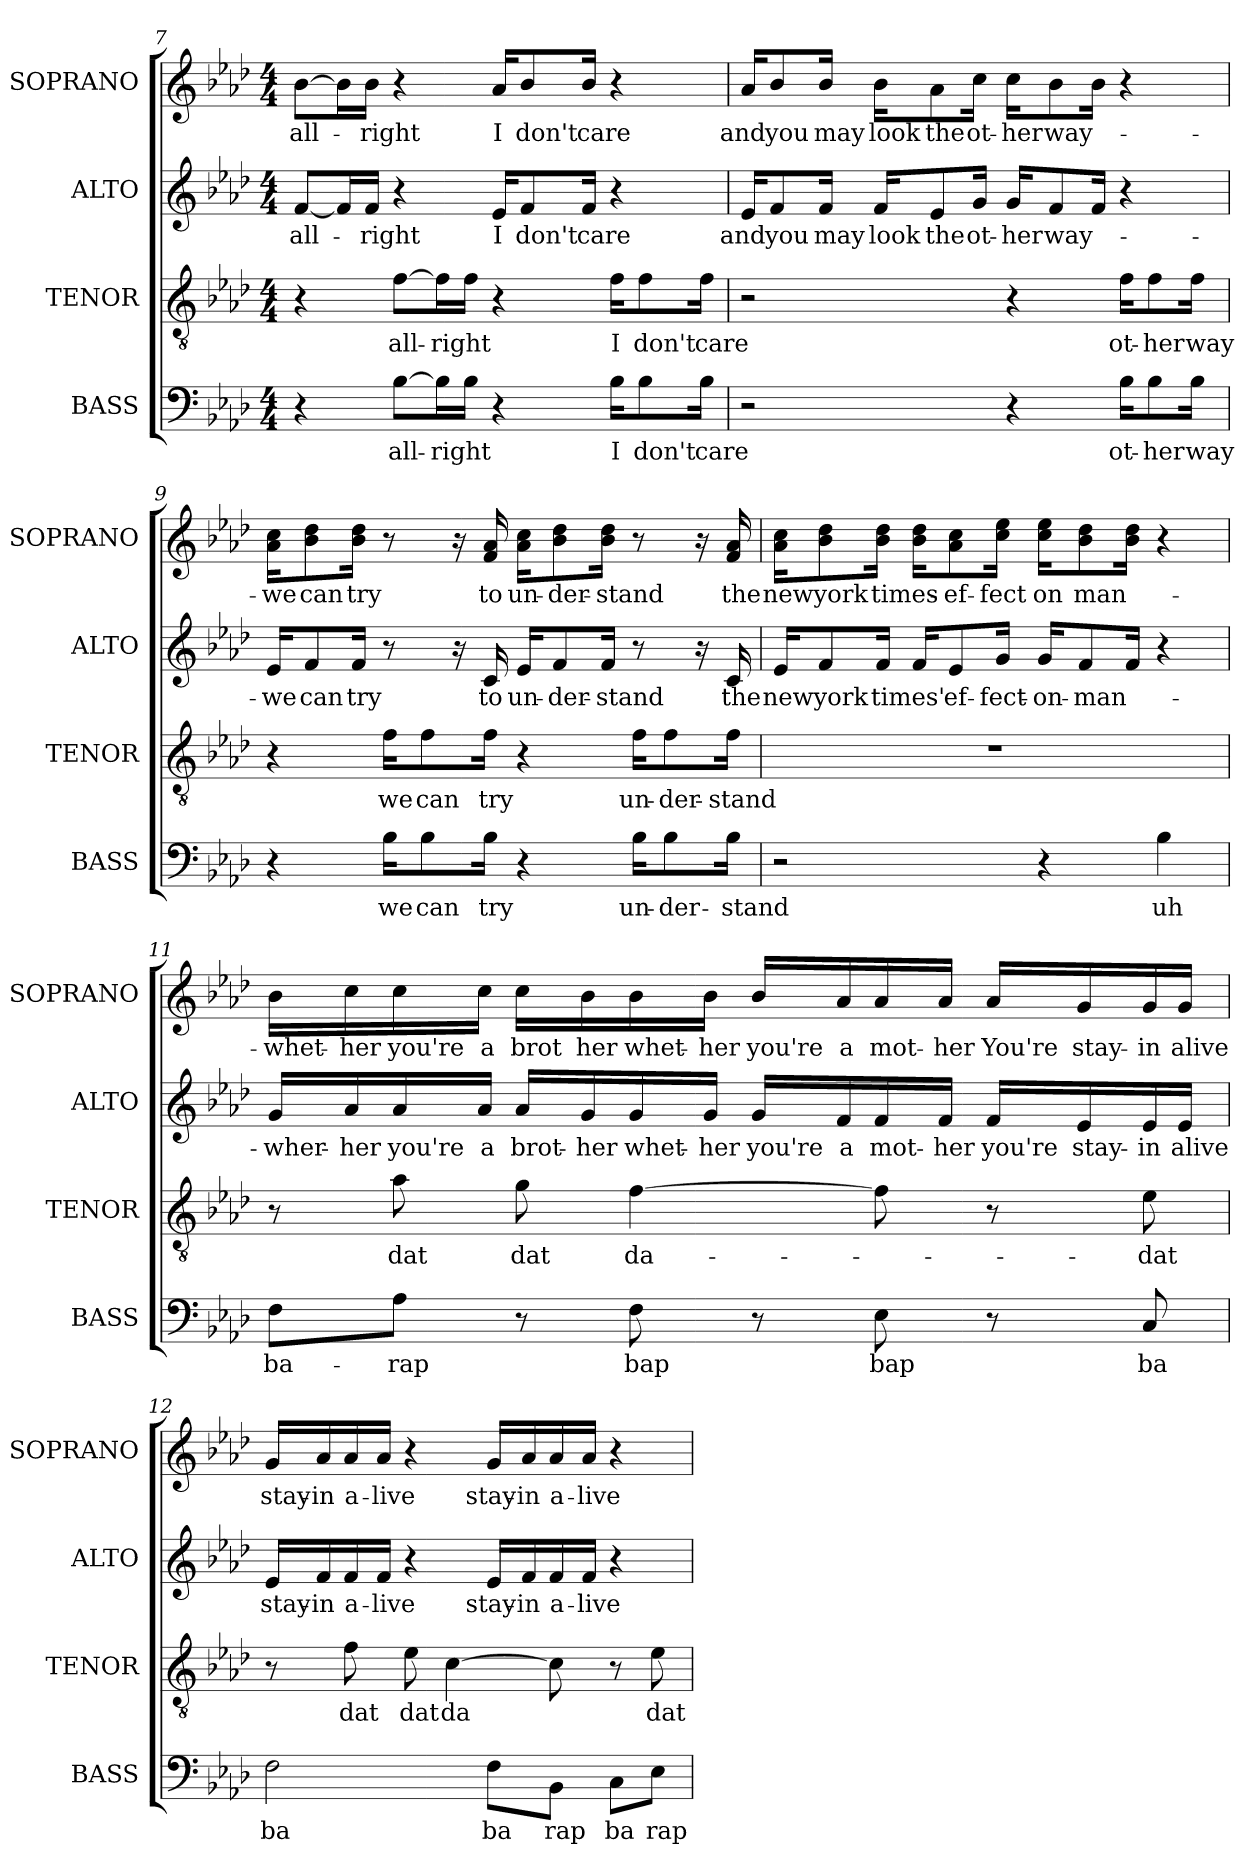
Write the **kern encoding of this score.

**kern	**text	**kern	**text	**kern	**text	**kern	**text
*part4	*part4	*part3	*part3	*part2	*part2	*part1	*part1
*staff4	*staff4	*staff3	*staff3	*staff2	*staff2	*staff1	*staff1
*I"BASS	*	*I"TENOR	*	*I"ALTO	*	*I"SOPRANO	*
*I'BASS	*	*I'TENOR	*	*I'ALTO	*	*I'SOPRANO	*
!!LO:LB:g=z
*clefF4	*	*clefGv2	*	*clefG2	*	*clefG2	*
*k[b-e-a-d-]	*	*k[b-e-a-d-]	*	*k[b-e-a-d-]	*	*k[b-e-a-d-]	*
*A-:	*	*A-:	*	*A-:	*	*A-:	*
*M4/4	*	*M4/4	*	*M4/4	*	*M4/4	*
=7	=7	=7	=7	=7	=7	=7	=7
4r	.	4r	.	[8f/L	all-	[8b-\L	all-
.	.	.	.	16f/L]	.	16b-\L]	.
.	.	.	.	16f/JJ	-right	16b-\JJ	-right
[8B-\L	all-	[8f\L	all-	4r	.	4r	.
16B-\L]	-right	16f\L]	-right	.	.	.	.
16B-\JJ	.	16f\JJ	.	.	.	.	.
4r	.	4r	.	16e-/KL	I	16a-/KL	I
.	.	.	.	8f/	don't	8b-/	don't
.	.	.	.	16f/Jk	care	16b-/Jk	care
16B-\KL	I	16f\KL	I	4r	.	4r	.
8B-\	don't	8f\	don't	.	.	.	.
16B-\Jk	care	16f\Jk	care	.	.	.	.
!!LO:PB:g=z
=8	=8	=8	=8	=8	=8	=8	=8
2r	.	2r	.	16e-/KL	and	16a-/KL	and
.	.	.	.	8f/	you	8b-/	you
.	.	.	.	16f/Jk	may	16b-/Jk	may
.	.	.	.	16f/KL	look	16b-\KL	look
.	.	.	.	8e-/	the	8a-\	the
.	.	.	.	16g/Jk	ot-	16cc\Jk	ot-
4r	.	4r	.	16g/KL	-her	16cc\KL	-her
.	.	.	.	8f/	way-	8b-\	way-
.	.	.	.	16f/Jk	.	16b-\Jk	.
16B-\KL	ot-	16f\KL	ot-	4r	.	4r	.
8B-\	-her	8f\	-her	.	.	.	.
16B-\Jk	way	16f\Jk	way	.	.	.	.
!!LO:LB:g=z
=9	=9	=9	=9	=9	=9	=9	=9
4r	.	4r	.	16e-/KL	we	16a-\ 16cc\KL	we
.	.	.	.	8f/	can	8b-\ 8dd-\	can
.	.	.	.	16f/Jk	try	16b-\ 16dd-\Jk	try
16B-\KL	we	16f\KL	we	8r	.	8r	.
8B-\	can	8f\	can	.	.	.	.
.	.	.	.	16r	.	16r	.
16B-\Jk	try	16f\Jk	try	16c/	to	16f/ 16a-/	to
4r	.	4r	.	16e-/KL	un-	16a-\ 16cc\KL	un-
.	.	.	.	8f/	-der-	8b-\ 8dd-\	-der-
.	.	.	.	16f/Jk	-stand	16b-\ 16dd-\Jk	-stand
16B-\KL	un-	16f\KL	un-	8r	.	8r	.
8B-\	-der-	8f\	-der-	.	.	.	.
.	.	.	.	16r	.	16r	.
16B-\Jk	-stand	16f\Jk	-stand	16c/	the	16f/ 16a-/	the
!!LO:PB:g=z
=10	=10	=10	=10	=10	=10	=10	=10
2r	.	1r	.	16e-/KL	new	16a-\ 16cc\KL	new
.	.	.	.	8f/	york	8b-\ 8dd-\	york
.	.	.	.	16f/Jk	times'	16b-\ 16dd-\Jk	times-
.	.	.	.	16f/KL	.	16b-\ 16dd-\KL	.
.	.	.	.	8e-/	-ef-	8a-\ 8cc\	-ef-
.	.	.	.	16g/Jk	-fect-	16cc\ 16ee-\Jk	-fect
4r	.	.	.	16g/KL	-on-	16cc\ 16ee-\KL	on
.	.	.	.	8f/	-man-	8b-\ 8dd-\	man-
.	.	.	.	16f/Jk	.	16b-\ 16dd-\Jk	.
4B-\	uh	.	.	4r	.	4r	.
!!LO:LB:g=z
=11	=11	=11	=11	=11	=11	=11	=11
8F\L	ba-	8r	.	16g/LL	wher-	16b-\LL	whet-
.	.	.	.	16a-/	-her	16cc\	-her
8A-\J	-rap	8a-\	dat	16a-/	you're	16cc\	you're
.	.	.	.	16a-/JJ	a	16cc\JJ	a
8r	.	8g\	dat	16a-/LL	brot-	16cc\LL	brot
.	.	.	.	16g/	-her	16b-\	her
8F\	bap	[4f\	da-	16g/	whet-	16b-\	whet-
.	.	.	.	16g/JJ	-her	16b-\JJ	-her
8r	.	.	.	16g/LL	you're	16b-/LL	you're
.	.	.	.	16f/	a	16a-/	a
8E-\	bap	8f\]	.	16f/	mot-	16a-/	mot-
.	.	.	.	16f/JJ	-her	16a-/JJ	-her
8r	.	8r	.	16f/LL	you're	16a-/LL	You're
.	.	.	.	16e-/	stay-	16g/	stay-
8C/	ba	8e-\	dat	16e-/	-in	16g/	-in
.	.	.	.	16e-/JJ	alive	16g/JJ	alive
!!LO:PB:g=z
=12	=12	=12	=12	=12	=12	=12	=12
2F\	ba	8r	.	16e-/LL	stay-	16g/LL	stay-
.	.	.	.	16f/	-in	16a-/	-in
.	.	8f\	dat	16f/	a-	16a-/	a-
.	.	.	.	16f/JJ	-live	16a-/JJ	-live
.	.	8e-\	dat	4r	.	4r	.
.	.	[4c\	da	.	.	.	.
8F\L	ba	.	.	16e-/LL	stay-	16g/LL	stay-
.	.	.	.	16f/	-in	16a-/	-in
8BB-\J	rap	8c\]	.	16f/	a-	16a-/	a-
.	.	.	.	16f/JJ	-live	16a-/JJ	-live
8C\L	ba	8r	.	4r	.	4r	.
8E-\J	rap	8e-\	dat	.	.	.	.
=	=	=	=	=	=	=	=
*-	*-	*-	*-	*-	*-	*-	*-
